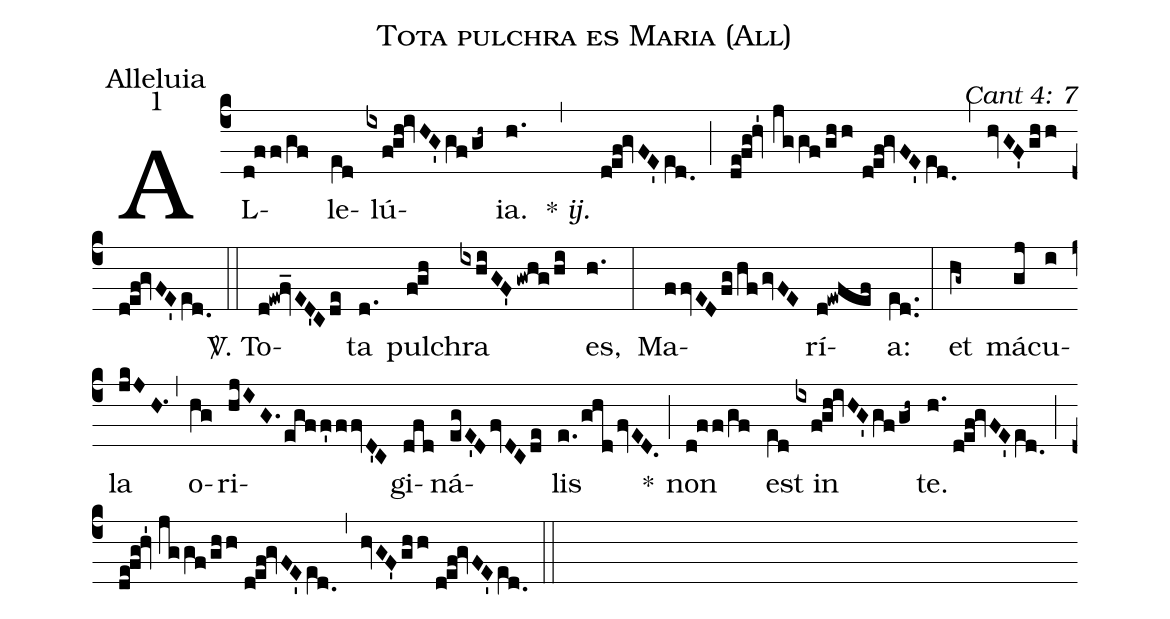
name: Tota pulchra es Maria (All);
office-part: Alleluia;
mode: 1;
commentary: Cant 4: 7;
%%
(c4) AL(d!ff/gf)le(e[ll:1]d)lú(ixfgh!ivHG'gf/gh~)ia.(h.) {*}~<i>ij.</i>(,) (def!gvFE'/!e[ll:1]d.0) (;) (de!fg!hv'1//jg/!gf/!gh/!h//def!gvFE'/!e[ll:1]d.0) (,) (hvGF'ghh//def!gvFE'/!e[ll:1]d.0) (::)
<sp>V/</sp>. To(d!ew!fv_ED'Cde)ta(d.) pul(fgh)chra(ixhiGF'gwhg/hi) es,(h.) (:)
Ma(ffvEDfg/hfgvFE)rí(d!ewfef)a:(e[ll:1]d..) (:)
et(hg~) má(gj)cu(i)la(jkJH.1) (,) o(hg)ri(hjIG.egff'ffvD'C)gi(dfd)ná(egE'DfvDCde)lis(e./ghdfvED.) *(;) non(d!ff/gf) est(e[ll:1]d) in(ixfgh!ivHG'gf/gh~) te.(h.//def!gvFE'/!e[ll:1]d.0) (;) (de!fg!hv'1//jg/!gf/!gh/!h//def!gvFE'/!e[ll:1]d.0) (,) (hvGF'ghh//def!gvFE'/!e[ll:1]d.0) (::)
